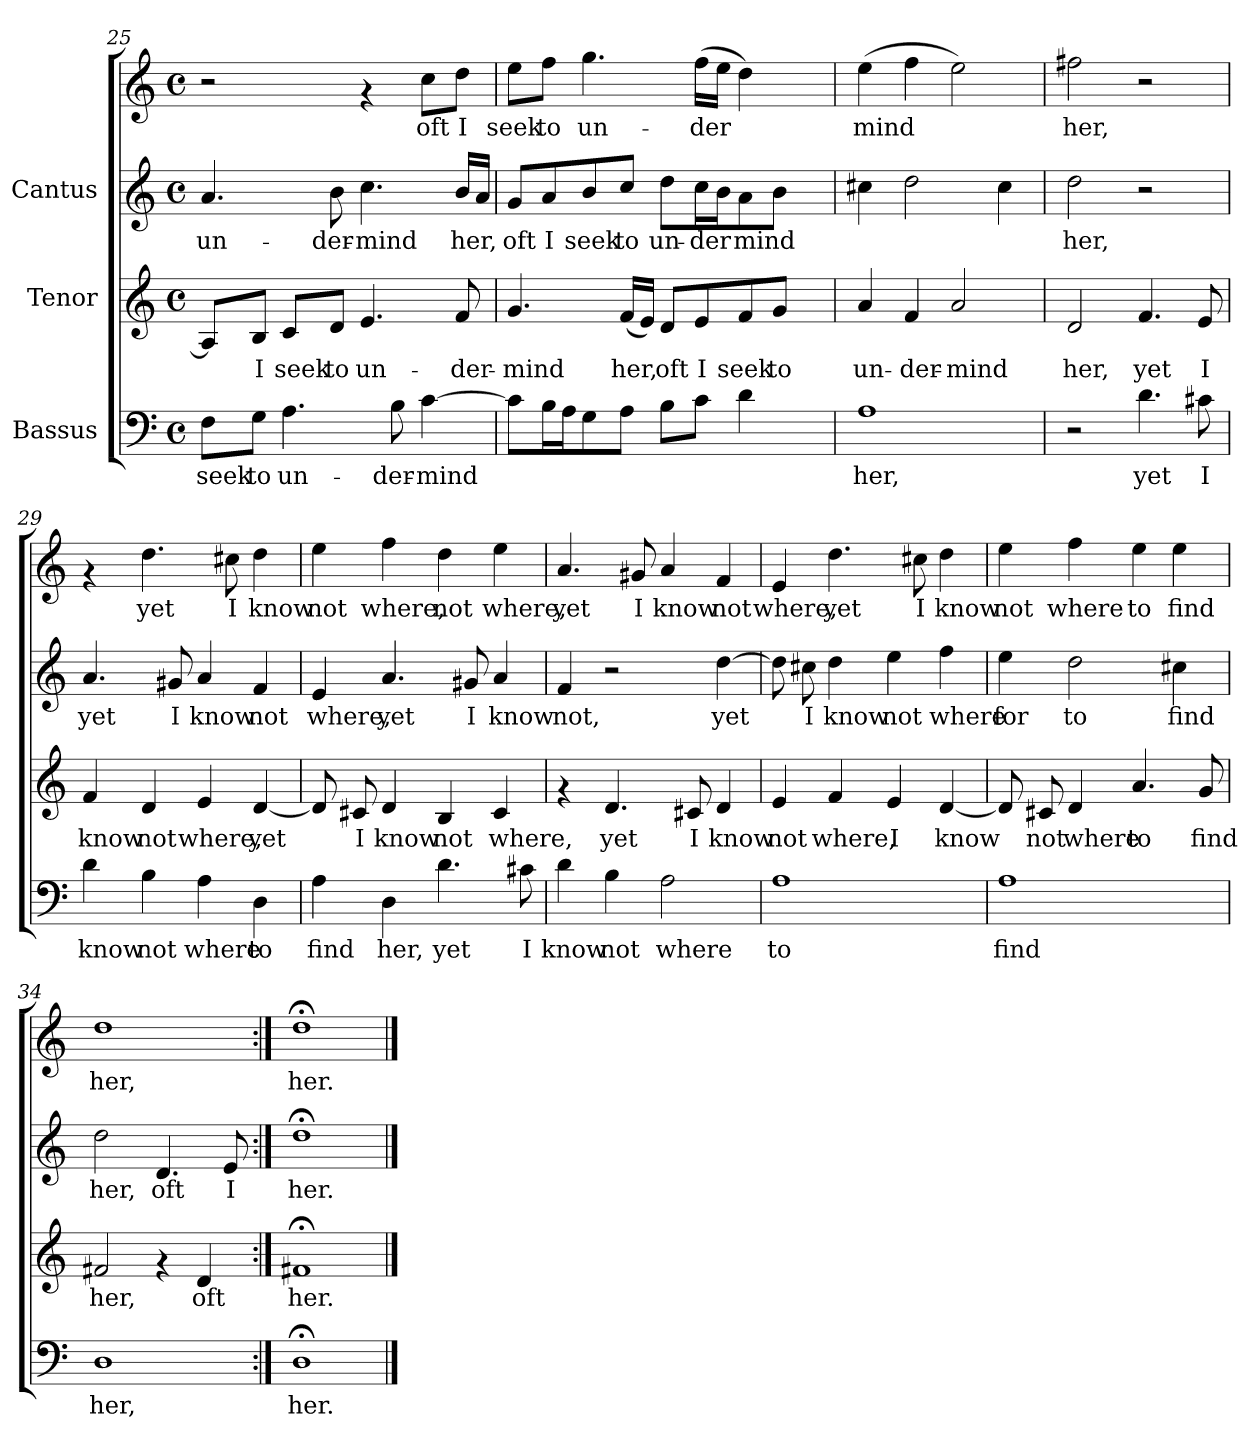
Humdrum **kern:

**kern	**text	**kern	**text	**kern	**text	**kern	**text
*part3	*part3	*part2	*part2	*part1	*part1	*part1	*part1
*staff4	*staff4	*staff3	*staff3	*staff2	*staff2	*staff1	*staff1
*I"Bassus	*	*I"Tenor	*	*I"Cantus	*	*	*
*clefF4	*	*clefG2	*	*clefG2	*	*clefG2	*
*M4/4	*	*M4/4	*	*M4/4	*	*M4/4	*
*met(c)	*	*met(c)	*	*met(c)	*	*met(c)	*
=25	=25	=25	=25	=25	=25	=25	=25
!	!LO:LY:b:cj	!	!LO:LY:b:cj	!	!LO:LY:b:cj	!	!
8F\L	seek	8A/L]	.	4.a/	un-	2r	.
!	!LO:LY:b:cj	!	!LO:LY:b:cj	!	!	!	!
8G\J	to	8B/J	I	.	.	.	.
!	!LO:LY:b:cj	!	!LO:LY:b:cj	!	!	!	!
4.A\	un-	8c/L	seek	.	.	.	.
!	!	!	!LO:LY:b:cj	!	!LO:LY:b:cj	!	!
.	.	8d/J	to	8b\	-der-	.	.
!	!	!	!LO:LY:b:cj	!	!LO:LY:b:cj	!	!
.	.	4.e/	un-	4.cc\	-mind	4rf	.
!	!LO:LY:b:cj	!	!	!	!	!	!
8B\	-der-	.	.	.	.	.	.
!	!LO:LY:b:cj	!	!	!	!	!	!LO:LY:b:cj
[>4c\	-mind	.	.	.	.	8cc\L	oft
!	!	!	!LO:LY:b:cj	!	!LO:LY:b:cj	!	!LO:LY:b:cj
.	.	8f/	-der-	16b/L	her,	8dd\J	I
!	!	!	!	!	!LO:LY:b:cj	!	!
.	.	.	.	16a/J	.	.	.
!!LO:PB:g=z
=26	=26	=26	=26	=26	=26	=26	=26
!	!	!	!LO:LY:b:cj	!	!LO:LY:b:cj	!	!LO:LY:b:cj
8c\L]	.	4.g/	-mind	8g/L	-oft	8ee\L	seek
!	!	!	!	!	!LO:LY:b:cj	!	!LO:LY:b:cj
16B\	.	.	.	8a/	I	8ff\J	to
16A\	.	.	.	.	.	.	.
!	!	!	!	!	!LO:LY:b:cj	!	!LO:LY:b:cj
8G\	.	.	.	8b/	seek	4.gg\	un-
!	!	!	!LO:LY:b:cj	!	!LO:LY:b:cj	!	!
8A\J	.	(<16f/L	her,	8cc/J	to	.	.
!	!	!	!LO:LY:b:cj	!	!	!	!
.	.	16e/J)	.	.	.	.	.
!	!	!	!LO:LY:b:cj	!	!LO:LY:b:cj	!	!
8B\L	.	8d/L	oft	8dd\L	un-	.	.
!	!	!	!LO:LY:b:cj	!	!LO:LY:b:cj	!	!LO:LY:b:cj
8c\J	.	8e/	I	16cc\	-der-	(>16ff\L	-der-
!	!	!	!	!	!LO:LY:b:cj	!	!LO:LY:b:cj
.	.	.	.	16b\	-	16ee\J	--
!	!	!	!LO:LY:b:cj	!	!LO:LY:b:cj	!	!LO:LY:b:cj
4d\	.	8f/	seek	8a\	mind	4dd\)	--
!	!	!	!LO:LY:b:cj	!	!LO:LY:b:cj	!	!
.	.	8g/J	to	8b\J	.	.	.
=27	=27	=27	=27	=27	=27	=27	=27
!	!LO:LY:b:cj	!	!LO:LY:b:cj	!	!	!	!LO:LY:b:cj
1A	her,	4a/	un-	4cc#X\	.	(>4ee\	mind
!	!	!	!LO:LY:b:cj	!	!	!	!LO:LY:b:cj
.	.	4f/	-der-	2dd\	.	4ff\	.
!	!	!	!LO:LY:b:cj	!	!	!	!LO:LY:b:cj
.	.	2a/	-mind	.	.	2ee\)	.
.	.	.	.	4cc#\	.	.	.
=28	=28	=28	=28	=28	=28	=28	=28
!	!	!	!LO:LY:b:cj	!	!LO:LY:b:cj	!	!LO:LY:b:cj
2r	.	2d/	her,	2dd\	her,	2ff#X\	her,
!	!LO:LY:b:cj	!	!LO:LY:b:cj	!	!	!	!
4.d\	yet	4.f/	yet	2r	.	2r	.
!	!LO:LY:b:cj	!	!LO:LY:b:cj	!	!	!	!
8c#X\	I	8e/	I	.	.	.	.
=29	=29	=29	=29	=29	=29	=29	=29
!	!LO:LY:b:cj	!	!LO:LY:b:cj	!	!LO:LY:b:cj	!	!
4d\	know	4f/	know	4.a/	yet	4rf	.
!	!LO:LY:b:cj	!	!LO:LY:b:cj	!	!	!	!LO:LY:b:cj
4B\	not	4d/	not	.	.	4.dd\	yet
!	!	!	!	!	!LO:LY:b:cj	!	!
.	.	.	.	8g#X/	I	.	.
!	!LO:LY:b:cj	!	!LO:LY:b:cj	!	!LO:LY:b:cj	!	!
4A\	where	4e/	where,	4a/	know	.	.
!	!	!	!	!	!	!	!LO:LY:b:cj
.	.	.	.	.	.	8cc#X\	I
!	!LO:LY:b:cj	!	!LO:LY:b:cj	!	!LO:LY:b:cj	!	!LO:LY:b:cj
4D\	to	[<4d/	yet	4f/	not	4dd\	know
!!LO:LB:g=z
=30	=30	=30	=30	=30	=30	=30	=30
!	!LO:LY:b:cj	!	!LO:LY:b:cj	!	!LO:LY:b:cj	!	!LO:LY:b:cj
4A\	find	8d/]	.	4e/	where,	4ee\	not
!	!	!	!LO:LY:b:cj	!	!	!	!
.	.	8c#X/	I	.	.	.	.
!	!LO:LY:b:cj	!	!LO:LY:b:cj	!	!LO:LY:b:cj	!	!LO:LY:b:cj
4D\	her,	4d/	know	4.a/	yet	4ff\	where,
!	!LO:LY:b:cj	!	!LO:LY:b:cj	!	!	!	!LO:LY:b:cj
4.d\	yet	4B/	not	.	.	4dd\	not
!	!	!	!	!	!LO:LY:b:cj	!	!
.	.	.	.	8g#X/	I	.	.
!	!	!	!LO:LY:b:cj	!	!LO:LY:b:cj	!	!LO:LY:b:cj
.	.	4c#/	where,	4a/	know	4ee\	where,
!	!LO:LY:b:cj	!	!	!	!	!	!
8c#X\	I	.	.	.	.	.	.
=31	=31	=31	=31	=31	=31	=31	=31
!	!LO:LY:b:cj	!	!	!	!LO:LY:b:cj	!	!LO:LY:b:cj
4d\	know	4rf	.	4f/	not,	4.a/	yet
!	!LO:LY:b:cj	!	!LO:LY:b:cj	!	!	!	!
4B\	not	4.d/	yet	2r	.	.	.
!	!	!	!	!	!	!	!LO:LY:b:cj
.	.	.	.	.	.	8g#X/	I
!	!LO:LY:b:cj	!	!	!	!	!	!LO:LY:b:cj
2A\	where	.	.	.	.	4a/	know
!	!	!	!LO:LY:b:cj	!	!	!	!
.	.	8c#X/	I	.	.	.	.
!	!	!	!LO:LY:b:cj	!	!LO:LY:b:cj	!	!LO:LY:b:cj
.	.	4d/	know	[>4dd\	yet	4f/	not
=32	=32	=32	=32	=32	=32	=32	=32
!	!LO:LY:b:cj	!	!LO:LY:b:cj	!	!LO:LY:b:cj	!	!LO:LY:b:cj
1A	to	4e/	not	8dd\]	.	4e/	where,
!	!	!	!	!	!LO:LY:b:cj	!	!
.	.	.	.	8cc#X\	I	.	.
!	!	!	!LO:LY:b:cj	!	!LO:LY:b:cj	!	!LO:LY:b:cj
.	.	4f/	where,	4dd\	know	4.dd\	yet
!	!	!	!LO:LY:b:cj	!	!LO:LY:b:cj	!	!
.	.	4e/	I	4ee\	not	.	.
!	!	!	!	!	!	!	!LO:LY:b:cj
.	.	.	.	.	.	8cc#X\	I
!	!	!	!LO:LY:b:cj	!	!LO:LY:b:cj	!	!LO:LY:b:cj
.	.	[<4d/	know	4ff\	where	4dd\	know
=33	=33	=33	=33	=33	=33	=33	=33
!	!LO:LY:b:cj	!	!LO:LY:b:cj	!	!LO:LY:b:cj	!	!LO:LY:b:cj
1A	find	8d/]	.	4ee\	for	4ee\	not
!	!	!	!LO:LY:b:cj	!	!	!	!
.	.	8c#X/	not	.	.	.	.
!	!	!	!LO:LY:b:cj	!	!LO:LY:b:cj	!	!LO:LY:b:cj
.	.	4d/	where	2dd\	to	4ff\	where
!	!	!	!LO:LY:b:cj	!	!	!	!LO:LY:b:cj
.	.	4.a/	to	.	.	4ee\	to
!	!	!	!	!	!LO:LY:b:cj	!	!LO:LY:b:cj
.	.	.	.	4cc#X\	find	4ee\	find
!	!	!	!LO:LY:b:cj	!	!	!	!
.	.	8g/	find	.	.	.	.
!!LO:LB:g=z
=34	=34	=34	=34	=34	=34	=34	=34
!	!LO:LY:b:cj	!	!LO:LY:b:cj	!	!LO:LY:b:cj	!	!LO:LY:b:cj
1D	her,	2f#X/	her,	2dd\	her,	1dd	her,
!	!	!	!	!	!LO:LY:b:cj	!	!
.	.	4rf	.	4.d/	oft	.	.
!	!	!	!LO:LY:b:cj	!	!	!	!
.	.	4d/	oft	.	.	.	.
!	!	!	!	!	!LO:LY:b:cj	!	!
.	.	.	.	8e/	I	.	.
=35:|!	=35:|!	=35:|!	=35:|!	=35:|!	=35:|!	=35:|!	=35:|!
!	!LO:LY:b:cj	!	!LO:LY:b:cj	!	!LO:LY:b:cj	!	!LO:LY:b:cj
1D;<	her.	1f#X;<	her.	1dd;<	her.	1dd;<	her.
==	==	==	==	==	==	==	==
*-	*-	*-	*-	*-	*-	*-	*-
